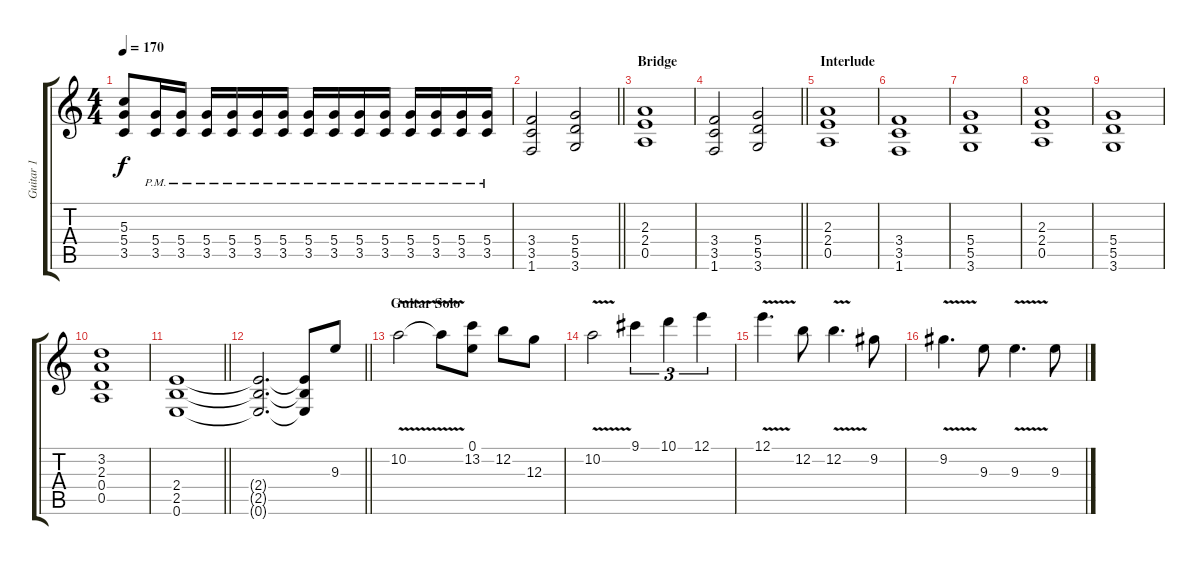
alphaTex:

\track ("Guitar 1" "Guitar 1") {instrument distortionguitar}
\staff {score tabs}
\tuning (E4 B3 G3 D3 A2 E2) {hide}
\ts (4 4)
\tempo 170
\clef g2
\ks c
(5.3 5.4 3.5).8{dy f} (5.4{pm} 3.5{pm}).16 (5.4{pm} 3.5{pm}).16 (5.4{pm} 3.5{pm}).16 (5.4{pm} 3.5{pm}).16 (5.4{pm} 3.5{pm}).16 (5.4{pm} 3.5{pm}).16 (5.4{pm} 3.5{pm}).16 (5.4{pm} 3.5{pm}).16 (5.4{pm} 3.5{pm}).16 (5.4{pm} 3.5{pm}).16 (5.4{pm} 3.5{pm}).16 (5.4{pm} 3.5{pm}).16 (5.4{pm} 3.5{pm}).16 (5.4{pm} 3.5{pm}).16 |
\barLineRight lightlight
(3.4 3.5 1.6).2 (5.4 5.5 3.6).2 |
\section ("" "Bridge")
(2.3 2.4 0.5).1 |
\barLineRight lightlight
(3.4 3.5 1.6).2 (5.4 5.5 3.6).2 |
\section ("" "Interlude")
(2.3 2.4 0.5).1 |
(3.4 3.5 1.6).1 |
(5.4 5.5 3.6).1 |
(2.3 2.4 0.5).1 |
(5.4 5.5 3.6).1 |
(3.2 2.3 0.4 0.5).1 |
\barLineRight lightlight
(2.4 2.5 0.6).1 |
\barLineRight lightlight
(2.4{t} 2.5{t} 0.6{t}).2{d} (2.4{t} 2.5{t} 0.6{t}).8 9.3.8{balance 8} |
\section ("" "Guitar Solo")
10.2{v}.2 10.2{t}.8 (0.1 13.2).8 12.2.8 12.3.8 |
10.2{v}.2 9.1.4{tu (3 2)} 10.1.4{tu (3 2)} 12.1.4{tu (3 2)} |
12.1{v}.4{d} 12.2.8 12.2{v}.4{d} 9.2.8 |
9.2{v}.4{d} 9.3.8 9.3{v}.4{d} 9.3.8
